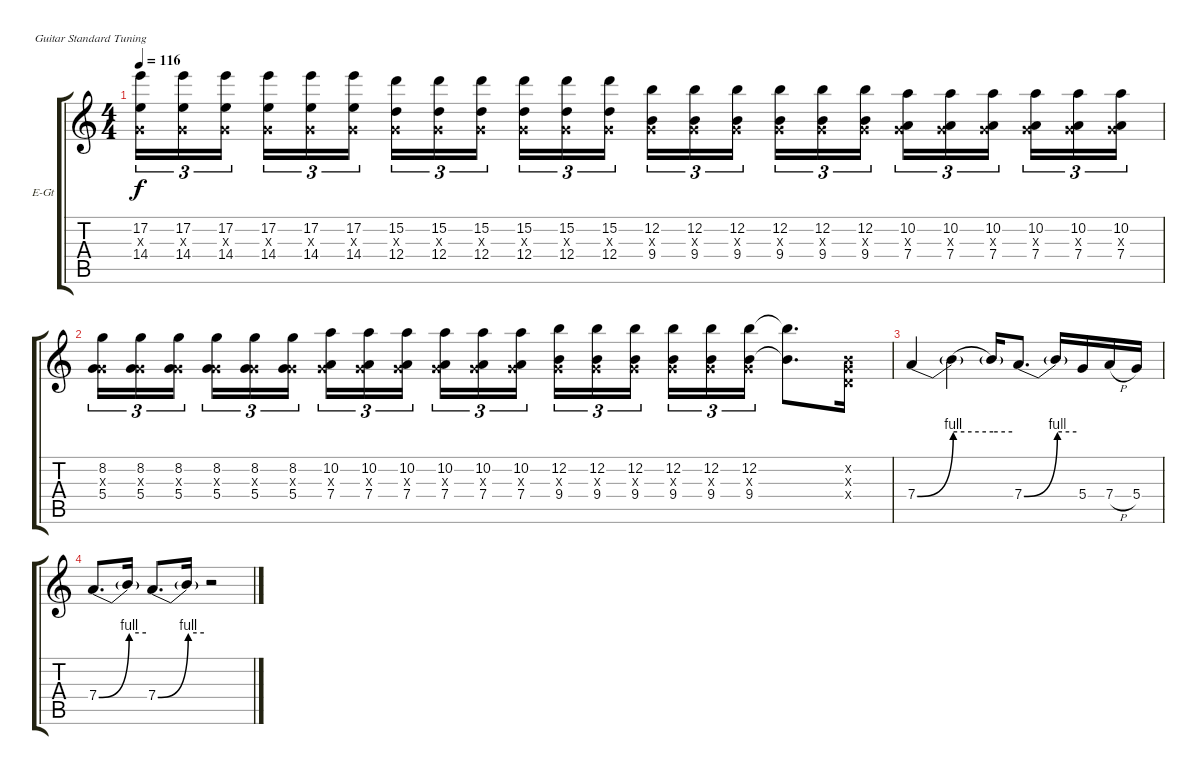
\bracketExtendMode groupsimilarinstruments
\firstSystemTrackNameOrientation horizontal
\otherSystemsTrackNameOrientation horizontal
\track ("Gtr. 2" "E-Gt") {instrument distortionguitar}
\staff {score tabs}
\tuning (E4 B3 G3 D3 A2 E2)
\ts (4 4)
\tempo 116
\clef g2
\ks c
(17.2 0.3{x} 14.4).16{tu (3 2) dy f} (17.2 0.3{x} 14.4).16{tu (3 2)} (17.2 0.3{x} 14.4).16{tu (3 2)} (17.2 0.3{x} 14.4).16{tu (3 2)} (17.2 0.3{x} 14.4).16{tu (3 2)} (17.2 0.3{x} 14.4).16{tu (3 2)} (15.2 0.3{x} 12.4).16{tu (3 2)} (15.2 0.3{x} 12.4).16{tu (3 2)} (15.2 0.3{x} 12.4).16{tu (3 2)} (15.2 0.3{x} 12.4).16{tu (3 2)} (15.2 0.3{x} 12.4).16{tu (3 2)} (15.2 0.3{x} 12.4).16{tu (3 2)} (12.2 0.3{x} 9.4).16{tu (3 2)} (12.2 0.3{x} 9.4).16{tu (3 2)} (12.2 0.3{x} 9.4).16{tu (3 2)} (12.2 0.3{x} 9.4).16{tu (3 2)} (12.2 0.3{x} 9.4).16{tu (3 2)} (12.2 0.3{x} 9.4).16{tu (3 2)} (10.2 0.3{x} 7.4).16{tu (3 2)} (10.2 0.3{x} 7.4).16{tu (3 2)} (10.2 0.3{x} 7.4).16{tu (3 2)} (10.2 0.3{x} 7.4).16{tu (3 2)} (10.2 0.3{x} 7.4).16{tu (3 2)} (10.2 0.3{x} 7.4).16{tu (3 2)} |
(8.2 0.3{x} 5.4).16{tu (3 2)} (8.2 0.3{x} 5.4).16{tu (3 2)} (8.2 0.3{x} 5.4).16{tu (3 2)} (8.2 0.3{x} 5.4).16{tu (3 2)} (8.2 0.3{x} 5.4).16{tu (3 2)} (8.2 0.3{x} 5.4).16{tu (3 2)} (10.2 0.3{x} 7.4).16{tu (3 2)} (10.2 0.3{x} 7.4).16{tu (3 2)} (10.2 0.3{x} 7.4).16{tu (3 2)} (10.2 0.3{x} 7.4).16{tu (3 2)} (10.2 0.3{x} 7.4).16{tu (3 2)} (10.2 0.3{x} 7.4).16{tu (3 2)} (12.2 0.3{x} 9.4).16{tu (3 2)} (12.2 0.3{x} 9.4).16{tu (3 2)} (12.2 0.3{x} 9.4).16{tu (3 2)} (12.2 0.3{x} 9.4).16{tu (3 2)} (12.2 0.3{x} 9.4).16{tu (3 2)} (12.2 0.3{x} 9.4).16{tu (3 2)} (12.2{t} 9.4{t}).8{d} (0.2{x} 0.3{x} 0.4{x}).16 |
7.4{be (bend 0 0 60 4)}.4 7.4{be (hold 0 4 60 4) t}.4 7.4{be (hold 0 4 60 4) t}.16 7.4{be (bend 0 0 60 4)}.8{d} 7.4{be (hold 0 4 60 4) t}.16 5.4.16 7.4{h}.16 5.4.16 |
7.4{be (bend 0 0 60 4)}.8{d} 7.4{be (hold 0 4 60 4) t}.16 7.4{be (bend 0 0 60 4)}.8{d} 7.4{be (hold 0 4 60 4) t}.16 r.2
